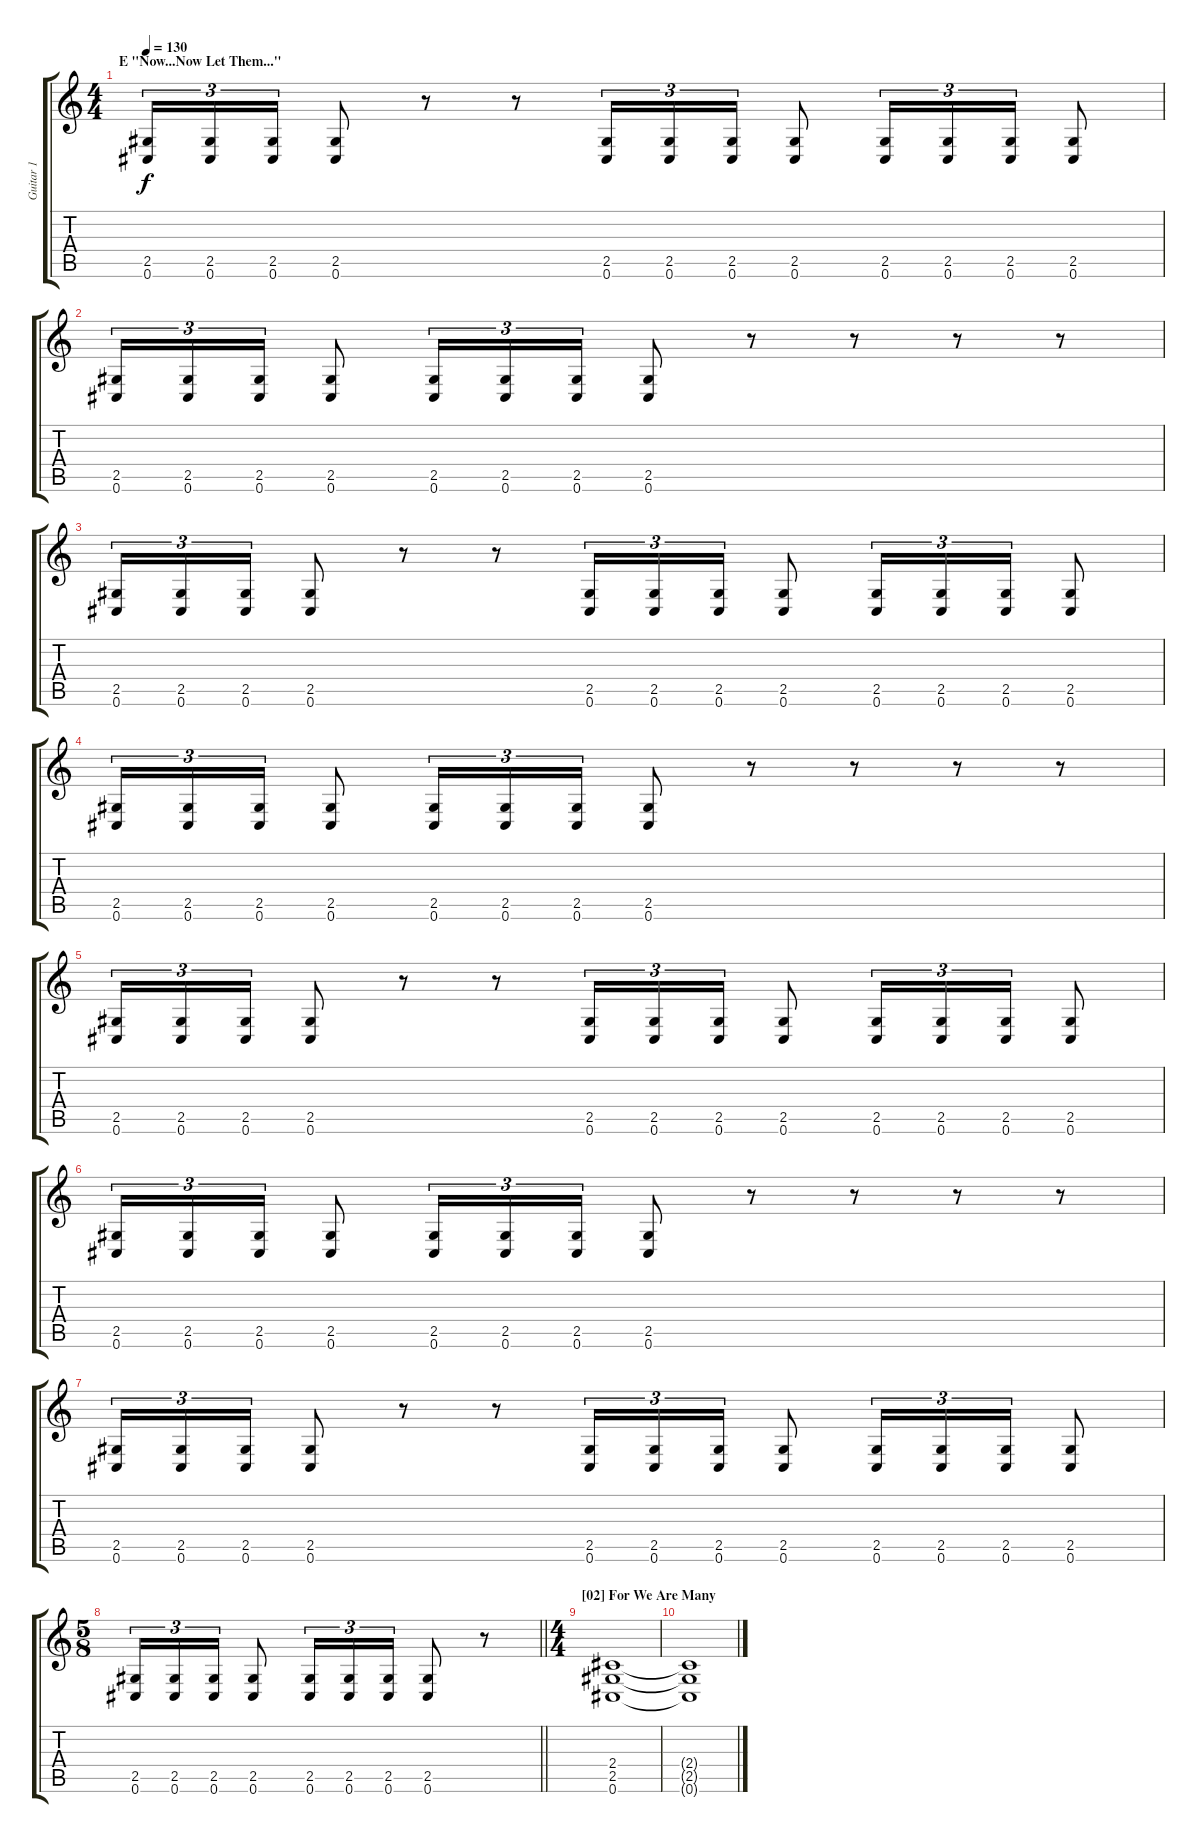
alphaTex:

\track ("Guitar 1" "Guitar 1") {instrument distortionguitar}
\staff {score tabs}
\tuning (Db4 Ab3 E3 B2 Gb2 Db2) {hide}
\ts (4 4)
\section ("" "E \"Now...Now Let Them...\"")
\tempo 130
\clef g2
\ks c
(2.5 0.6).16{tu (3 2) dy f} (2.5 0.6).16{tu (3 2)} (2.5 0.6).16{tu (3 2)} (2.5 0.6).8 r.8 r.8 (2.5 0.6).16{tu (3 2)} (2.5 0.6).16{tu (3 2)} (2.5 0.6).16{tu (3 2)} (2.5 0.6).8 (2.5 0.6).16{tu (3 2)} (2.5 0.6).16{tu (3 2)} (2.5 0.6).16{tu (3 2)} (2.5 0.6).8 |
(2.5 0.6).16{tu (3 2)} (2.5 0.6).16{tu (3 2)} (2.5 0.6).16{tu (3 2)} (2.5 0.6).8 (2.5 0.6).16{tu (3 2)} (2.5 0.6).16{tu (3 2)} (2.5 0.6).16{tu (3 2)} (2.5 0.6).8 r.8 r.8 r.8 r.8 |
(2.5 0.6).16{tu (3 2)} (2.5 0.6).16{tu (3 2)} (2.5 0.6).16{tu (3 2)} (2.5 0.6).8 r.8 r.8 (2.5 0.6).16{tu (3 2)} (2.5 0.6).16{tu (3 2)} (2.5 0.6).16{tu (3 2)} (2.5 0.6).8 (2.5 0.6).16{tu (3 2)} (2.5 0.6).16{tu (3 2)} (2.5 0.6).16{tu (3 2)} (2.5 0.6).8 |
(2.5 0.6).16{tu (3 2)} (2.5 0.6).16{tu (3 2)} (2.5 0.6).16{tu (3 2)} (2.5 0.6).8 (2.5 0.6).16{tu (3 2)} (2.5 0.6).16{tu (3 2)} (2.5 0.6).16{tu (3 2)} (2.5 0.6).8 r.8 r.8 r.8 r.8 |
(2.5 0.6).16{tu (3 2)} (2.5 0.6).16{tu (3 2)} (2.5 0.6).16{tu (3 2)} (2.5 0.6).8 r.8 r.8 (2.5 0.6).16{tu (3 2)} (2.5 0.6).16{tu (3 2)} (2.5 0.6).16{tu (3 2)} (2.5 0.6).8 (2.5 0.6).16{tu (3 2)} (2.5 0.6).16{tu (3 2)} (2.5 0.6).16{tu (3 2)} (2.5 0.6).8 |
(2.5 0.6).16{tu (3 2)} (2.5 0.6).16{tu (3 2)} (2.5 0.6).16{tu (3 2)} (2.5 0.6).8 (2.5 0.6).16{tu (3 2)} (2.5 0.6).16{tu (3 2)} (2.5 0.6).16{tu (3 2)} (2.5 0.6).8 r.8 r.8 r.8 r.8 |
(2.5 0.6).16{tu (3 2)} (2.5 0.6).16{tu (3 2)} (2.5 0.6).16{tu (3 2)} (2.5 0.6).8 r.8 r.8 (2.5 0.6).16{tu (3 2)} (2.5 0.6).16{tu (3 2)} (2.5 0.6).16{tu (3 2)} (2.5 0.6).8 (2.5 0.6).16{tu (3 2)} (2.5 0.6).16{tu (3 2)} (2.5 0.6).16{tu (3 2)} (2.5 0.6).8 |
\ts (5 8)
\barLineRight lightlight
(2.5 0.6).16{tu (3 2)} (2.5 0.6).16{tu (3 2)} (2.5 0.6).16{tu (3 2)} (2.5 0.6).8 (2.5 0.6).16{tu (3 2)} (2.5 0.6).16{tu (3 2)} (2.5 0.6).16{tu (3 2)} (2.5 0.6).8 r.8 |
\ts (4 4)
\section ("" "[02] For We Are Many")
(2.4 2.5 0.6).1 |
(2.4{t} 2.5{t} 0.6{t}).1
